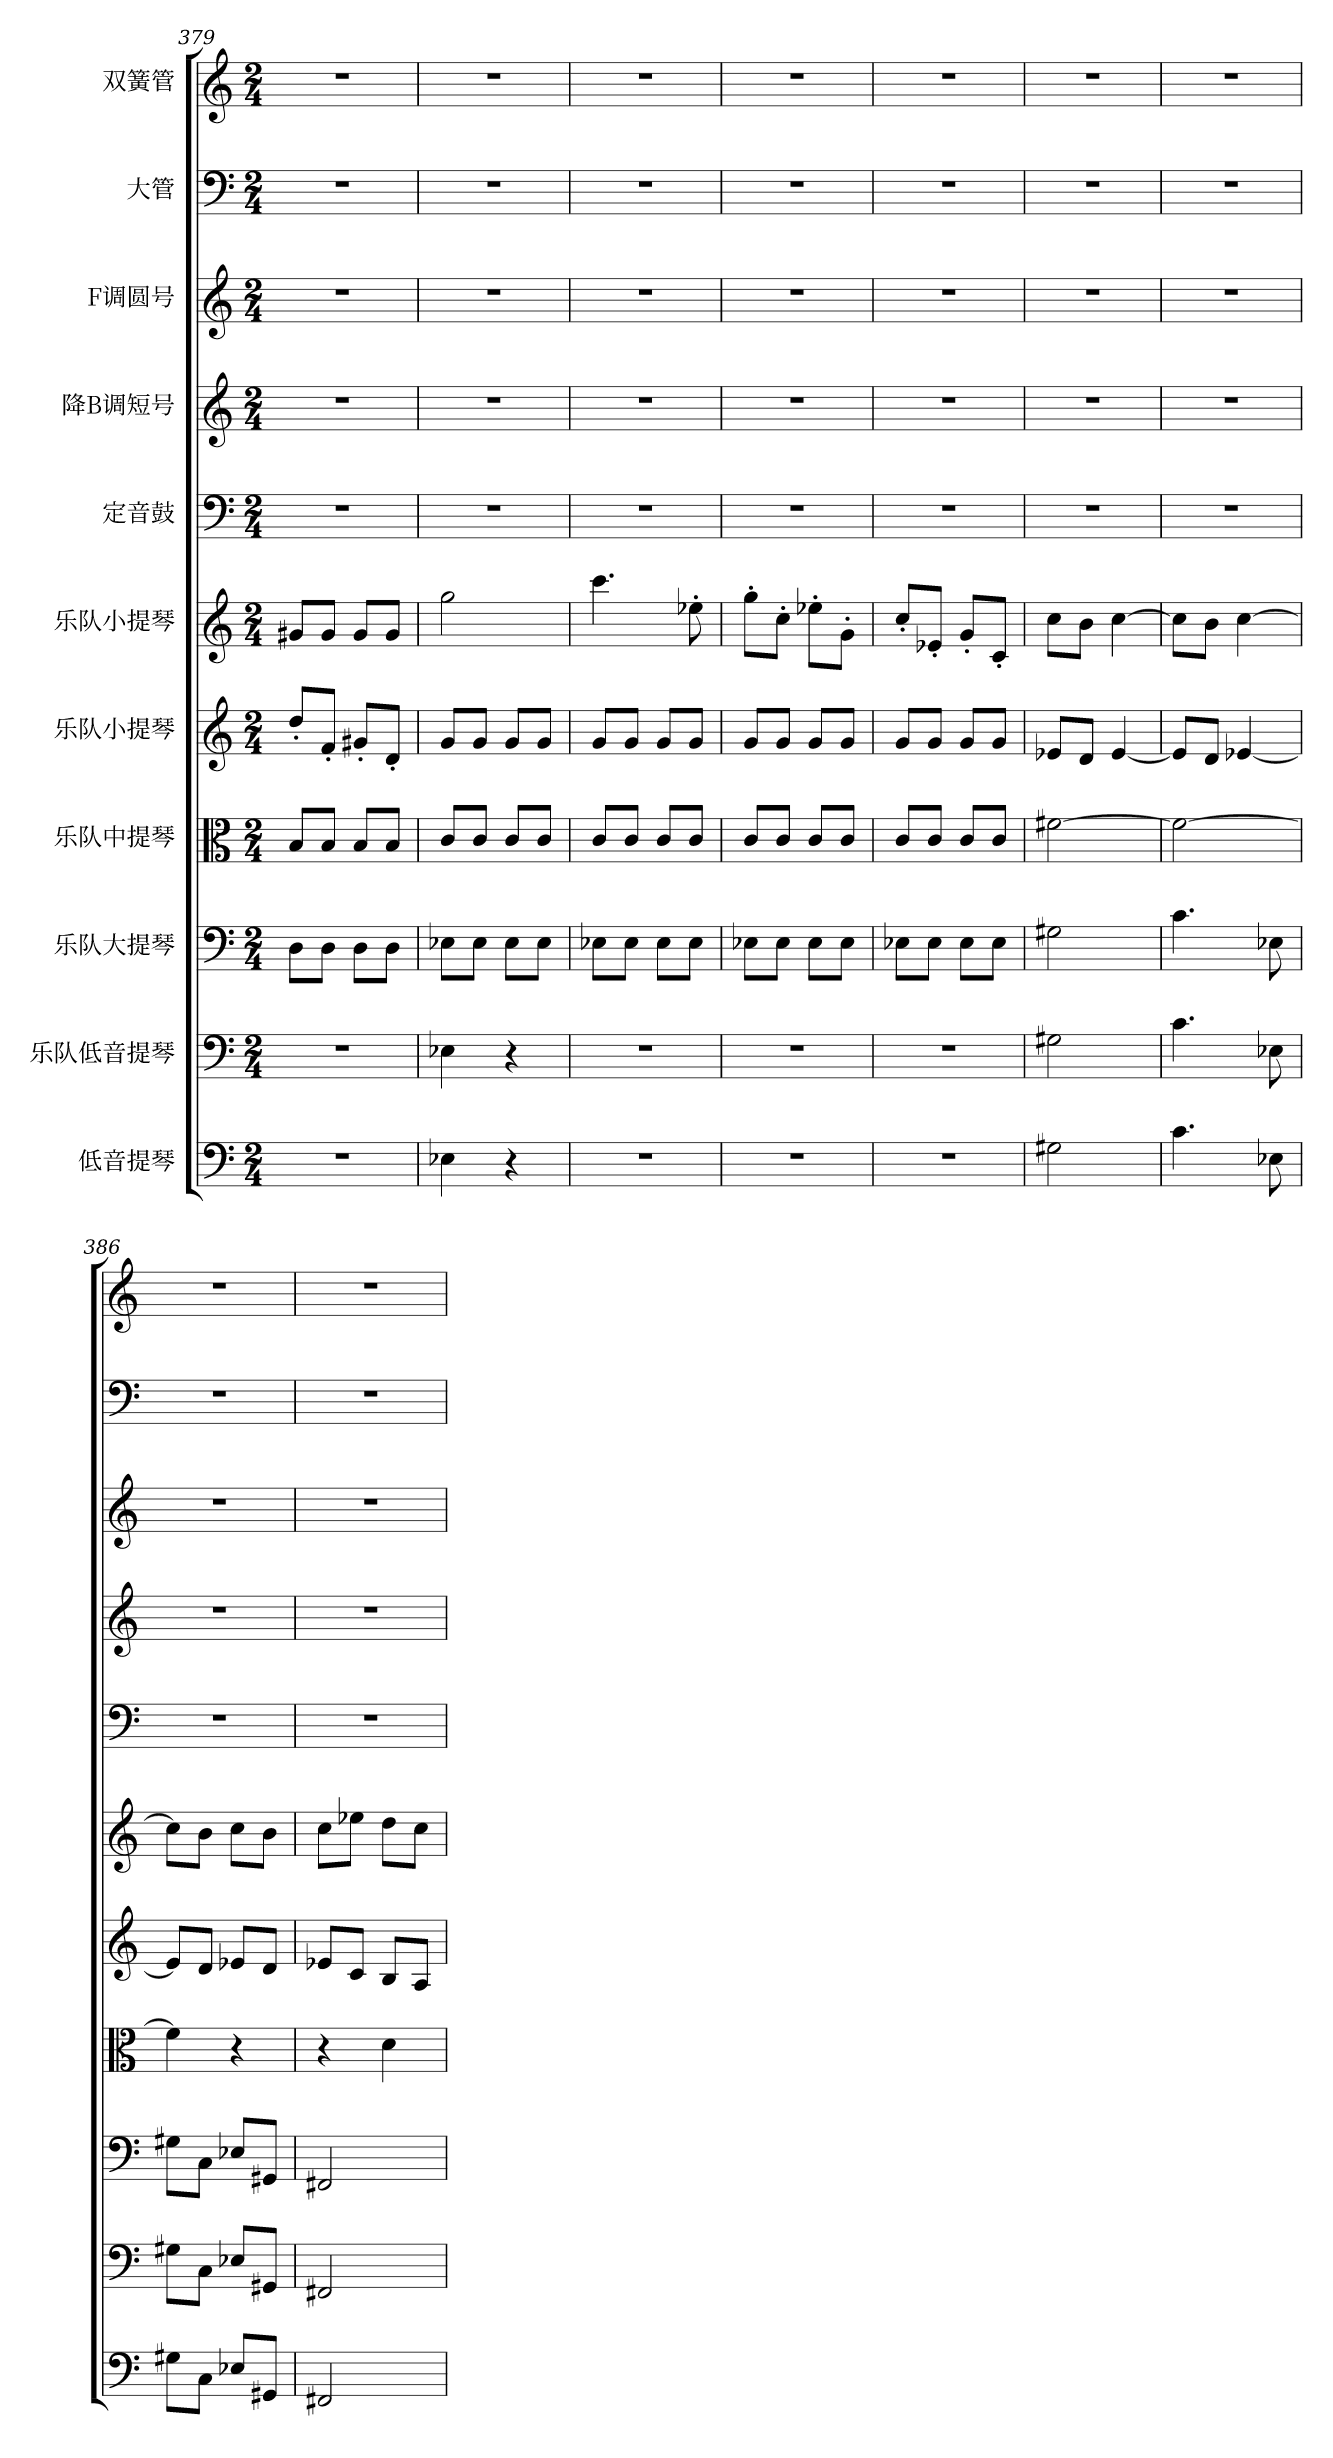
**kern	**kern	**kern	**kern	**kern	**kern	**kern	**kern	**kern	**kern	**kern
*part11	*part10	*part9	*part8	*part7	*part6	*part5	*part4	*part3	*part2	*part1
*staff11	*staff10	*staff9	*staff8	*staff7	*staff6	*staff5	*staff4	*staff3	*staff2	*staff1
*I"低音提琴	*I"乐队低音提琴	*I"乐队大提琴	*I"乐队中提琴	*I"乐队小提琴	*I"乐队小提琴	*I"定音鼓	*I"降B调短号	*I"F调圆号	*I"大管	*I"双簧管
*clefF4	*clefF4	*clefF4	*clefC3	*clefG2	*clefG2	*clefF4	*clefG2	*clefG2	*clefF4	*clefG2
*ITrd7c12	*ITrd7c12	*	*	*	*	*	*ITrd1c2	*ITrd4c7	*	*
*k[]	*k[]	*k[]	*k[]	*k[]	*k[]	*k[]	*k[b-e-]	*k[b-]	*k[]	*k[]
*M2/4	*M2/4	*M2/4	*M2/4	*M2/4	*M2/4	*M2/4	*M2/4	*M2/4	*M2/4	*M2/4
=379	=379	=379	=379	=379	=379	=379	=379	=379	=379	=379
2r	2r	8D\L	8B/L	8dd'/L	8g#X/L	2r	2r	2r	2r	2r
.	.	8D\J	8B/J	8f'/J	8g#/J	.	.	.	.	.
.	.	8D\L	8B/L	8g#X'/L	8g#/L	.	.	.	.	.
.	.	8D\J	8B/J	8d'/J	8g#/J	.	.	.	.	.
=380	=380	=380	=380	=380	=380	=380	=380	=380	=380	=380
4EE-X\	4EE-X\	8E-X\L	8c/L	8g/L	2gg\	2r	2r	2r	2r	2r
.	.	8E-\J	8c/J	8g/J	.	.	.	.	.	.
4r	4r	8E-\L	8c/L	8g/L	.	.	.	.	.	.
.	.	8E-\J	8c/J	8g/J	.	.	.	.	.	.
!!LO:PB:g=z
=381	=381	=381	=381	=381	=381	=381	=381	=381	=381	=381
2r	2r	8E-X\L	8c/L	8g/L	4.ccc\	2r	2r	2r	2r	2r
.	.	8E-\J	8c/J	8g/J	.	.	.	.	.	.
.	.	8E-\L	8c/L	8g/L	.	.	.	.	.	.
.	.	8E-\J	8c/J	8g/J	8ee-X'\	.	.	.	.	.
=382	=382	=382	=382	=382	=382	=382	=382	=382	=382	=382
2r	2r	8E-X\L	8c/L	8g/L	8gg'\L	2r	2r	2r	2r	2r
.	.	8E-\J	8c/J	8g/J	8cc'\J	.	.	.	.	.
.	.	8E-\L	8c/L	8g/L	8ee-X'\L	.	.	.	.	.
.	.	8E-\J	8c/J	8g/J	8g'\J	.	.	.	.	.
=383	=383	=383	=383	=383	=383	=383	=383	=383	=383	=383
2r	2r	8E-X\L	8c/L	8g/L	8cc'/L	2r	2r	2r	2r	2r
.	.	8E-\J	8c/J	8g/J	8e-X'/J	.	.	.	.	.
.	.	8E-\L	8c/L	8g/L	8g'/L	.	.	.	.	.
.	.	8E-\J	8c/J	8g/J	8c'/J	.	.	.	.	.
=384	=384	=384	=384	=384	=384	=384	=384	=384	=384	=384
2GG#X\	2GG#X\	2G#X\	[2f#X\	8e-X/L	8cc\L	2r	2r	2r	2r	2r
.	.	.	.	8d/J	8b\J	.	.	.	.	.
.	.	.	.	[4e-/	[4cc\	.	.	.	.	.
=385	=385	=385	=385	=385	=385	=385	=385	=385	=385	=385
4.C\	4.C\	4.c\	2f#\_	8e-/L]	8cc\L]	2r	2r	2r	2r	2r
.	.	.	.	8d/J	8b\J	.	.	.	.	.
.	.	.	.	[4e-X/	[4cc\	.	.	.	.	.
8EE-X\	8EE-X\	8E-X\	.	.	.	.	.	.	.	.
=386	=386	=386	=386	=386	=386	=386	=386	=386	=386	=386
8GG#X\L	8GG#X\L	8G#X\L	4f#\]	8e-/L]	8cc\L]	2r	2r	2r	2r	2r
8CC\J	8CC\J	8C\J	.	8d/J	8b\J	.	.	.	.	.
8EE-X/L	8EE-X/L	8E-X/L	4r	8e-X/L	8cc\L	.	.	.	.	.
8GGG#X/J	8GGG#X/J	8GG#X/J	.	8d/J	8b\J	.	.	.	.	.
=387	=387	=387	=387	=387	=387	=387	=387	=387	=387	=387
2FFF#X/	2FFF#X/	2FF#X/	4r	8e-X/L	8cc\L	2r	2r	2r	2r	2r
.	.	.	.	8c/J	8ee-X\J	.	.	.	.	.
.	.	.	4d\	8B/L	8dd\L	.	.	.	.	.
.	.	.	.	8A/J	8cc\J	.	.	.	.	.
=	=	=	=	=	=	=	=	=	=	=
*-	*-	*-	*-	*-	*-	*-	*-	*-	*-	*-
